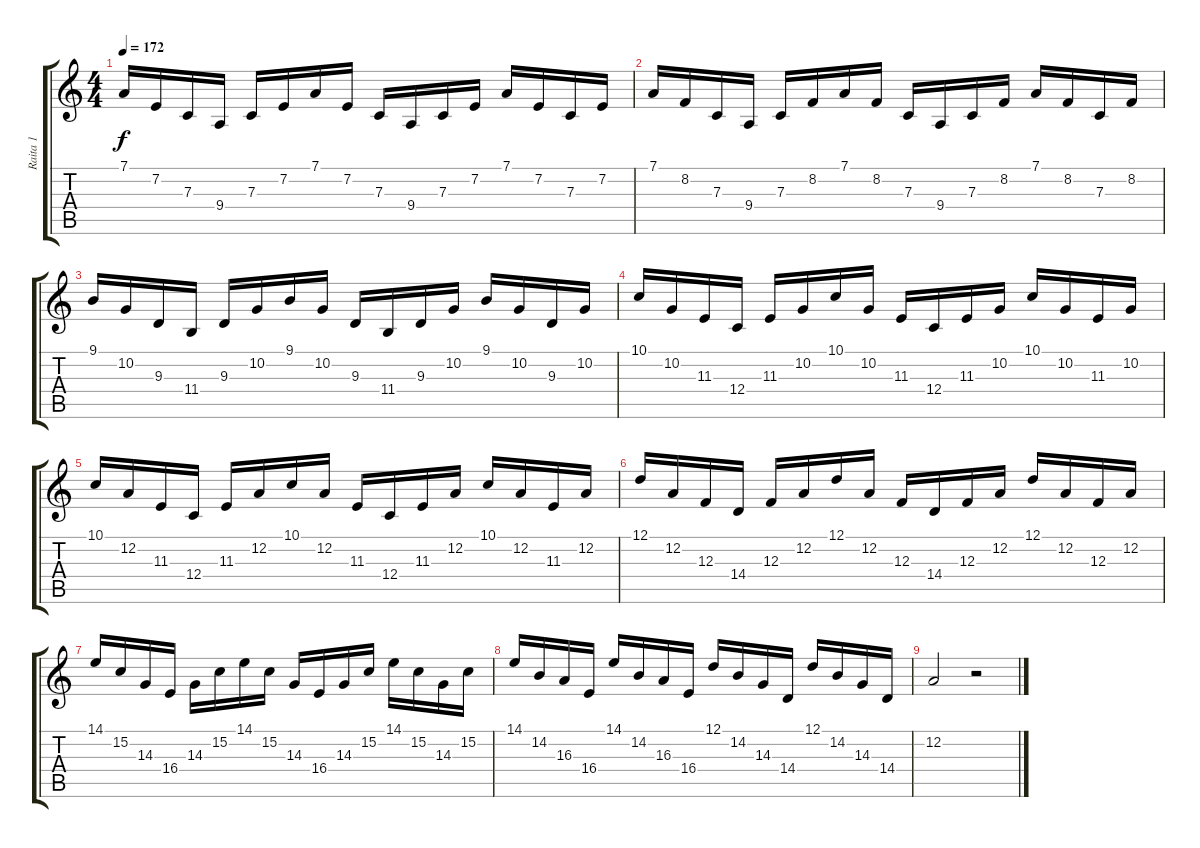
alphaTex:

\track ("Raita 1" "Raita 1") {instrument harpsichord}
\staff {score tabs}
\tuning (D4 A3 F3 C3 G2 D2) {hide}
\ts (4 4)
\tempo 172
\clef g2
\ks c
7.1.16{dy f instrument synthbrass1} 7.2.16 7.3.16 9.4.16 7.3.16 7.2.16 7.1.16 7.2.16 7.3.16 9.4.16 7.3.16 7.2.16 7.1.16 7.2.16 7.3.16 7.2.16 |
7.1.16 8.2.16 7.3.16 9.4.16 7.3.16 8.2.16 7.1.16 8.2.16 7.3.16 9.4.16 7.3.16 8.2.16 7.1.16 8.2.16 7.3.16 8.2.16 |
9.1.16 10.2.16 9.3.16 11.4.16 9.3.16 10.2.16 9.1.16 10.2.16 9.3.16 11.4.16 9.3.16 10.2.16 9.1.16 10.2.16 9.3.16 10.2.16 |
10.1.16 10.2.16 11.3.16 12.4.16 11.3.16 10.2.16 10.1.16 10.2.16 11.3.16 12.4.16 11.3.16 10.2.16 10.1.16 10.2.16 11.3.16 10.2.16 |
10.1.16 12.2.16 11.3.16 12.4.16 11.3.16 12.2.16 10.1.16 12.2.16 11.3.16 12.4.16 11.3.16 12.2.16 10.1.16 12.2.16 11.3.16 12.2.16 |
12.1.16 12.2.16 12.3.16 14.4.16 12.3.16 12.2.16 12.1.16 12.2.16 12.3.16 14.4.16 12.3.16 12.2.16 12.1.16 12.2.16 12.3.16 12.2.16 |
14.1.16 15.2.16 14.3.16 16.4.16 14.3.16 15.2.16 14.1.16 15.2.16 14.3.16 16.4.16 14.3.16 15.2.16 14.1.16 15.2.16 14.3.16 15.2.16 |
14.1.16 14.2.16 16.3.16 16.4.16 14.1.16 14.2.16 16.3.16 16.4.16 12.1.16 14.2.16 14.3.16 14.4.16 12.1.16 14.2.16 14.3.16 14.4.16 |
12.2.2 r.2
